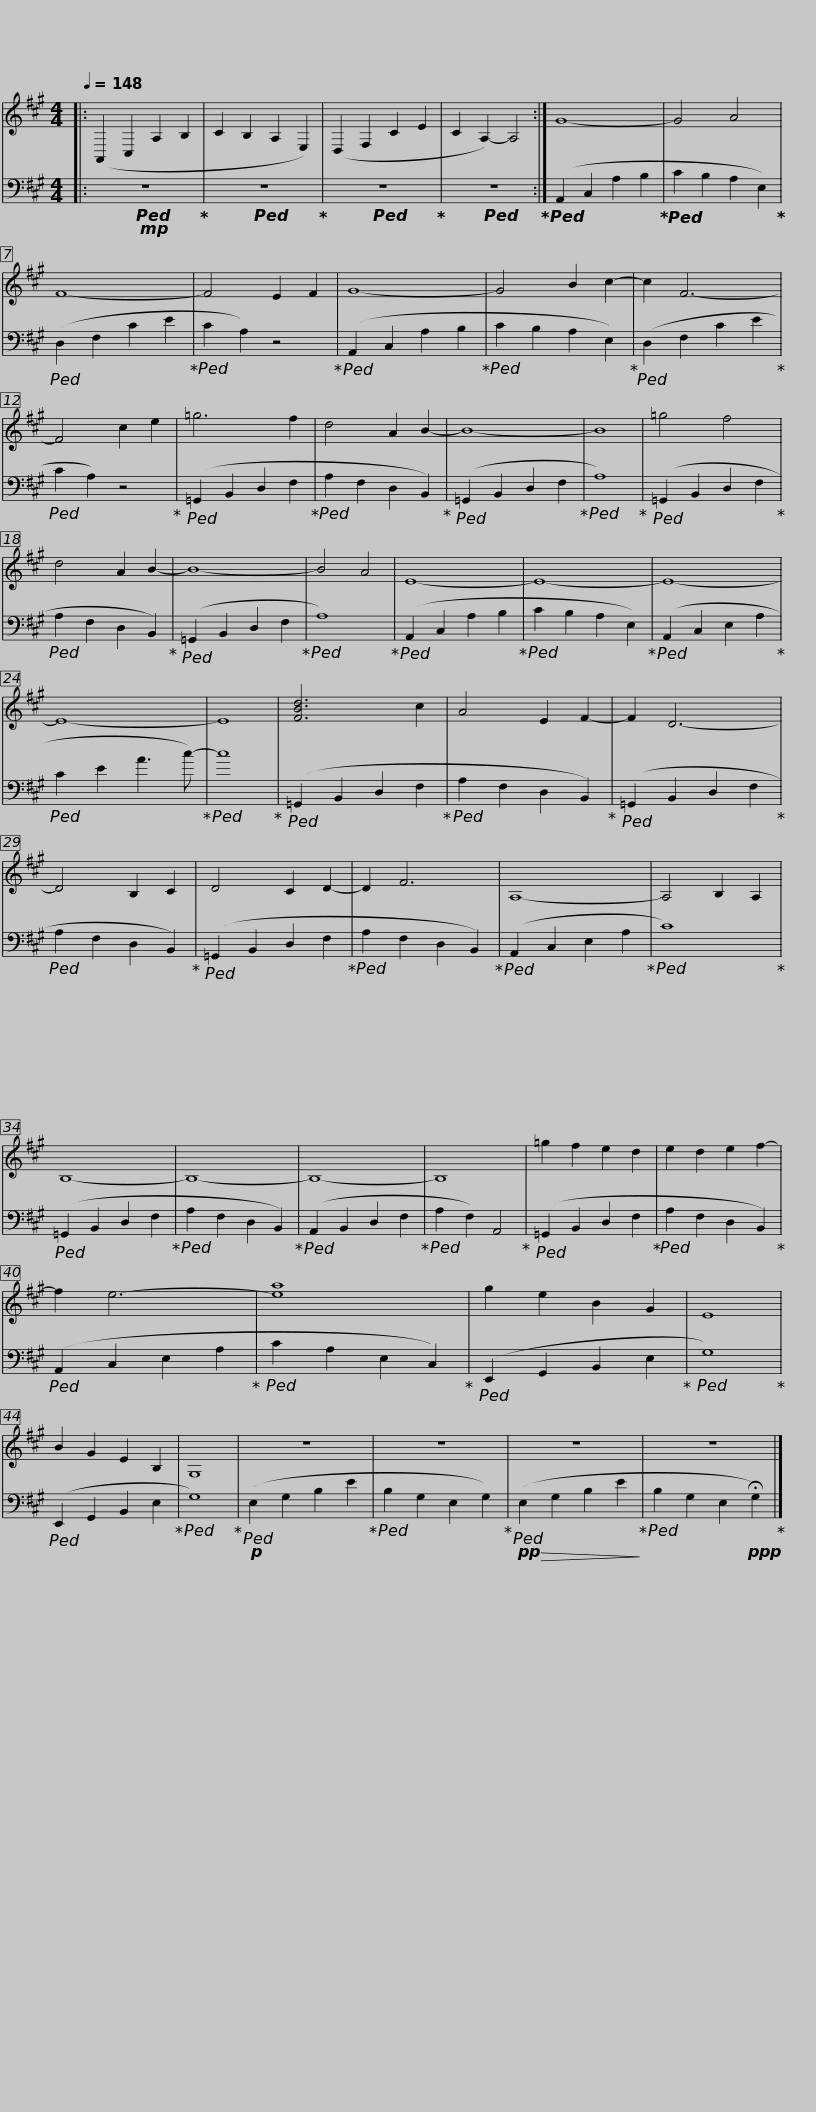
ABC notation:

X:1
%%score { 1 | 2 }
L:1/8
Q:1/4=148
M:4/4
I:linebreak $
K:A
V:1 treble
V:2 bass
V:1
|: (A,,2 C,2 A,2 B,2 | C2 B,2 A,2 E,2) | (D,2 F,2 C2 E2 | C2 A,2-) A,4 :| G8- | %5
 G4 A4 | F8- | F4 E2 F2 |$ G8- | G4 B2 c2- | %10
 c2 F6- | F4 c2 e2 | =g6 f2 | d4 A2 B2- | B8- | %15
 B8 | =g4 f4 | d4 A2 B2- |$ B8- | B4 A4 | %20
 E8- | E8- | E8- | E8- | E8 | %25
 [FBd]6 c2 | A4 E2 F2- | F2 D6- |$ D4 B,2 C2 | D4 C2 D2- | %30
 D2 F6 | A,8- | A,4 B,2 A,2 | B,8- | B,8- | %35
 B,8- | B,8 |$ =g2 f2 e2 d2 | e2 d2 e2 f2- | f2 e6- | %40
 [ea]8 | g2 e2 B2 G2 | E8 | B2 G2 E2 B,2 | G,8 | %45
 z8 | z8 |$ z8 | z8 |] %49
V:2
|:!mp!!ped! z8!ped-up! |!ped! z8!ped-up! |!ped! z8!ped-up! |!ped! z8!ped-up! :|!ped! (A,,2 C,2 A,2 B,2!ped-up! | %5
!ped! C2 B,2 A,2 E,2)!ped-up! |!ped! (D,2 F,2 C2 E2!ped-up! |!ped! C2 A,2) z4!ped-up! |$!ped! (A,,2 C,2 A,2 B,2!ped-up! |!ped! C2 B,2 A,2 E,2)!ped-up! | %10
!ped! (D,2 F,2 C2 E2!ped-up! |!ped! C2 A,2) z4!ped-up! |!ped! (=G,,2 B,,2 D,2 F,2!ped-up! |!ped! A,2 F,2 D,2 B,,2)!ped-up! |!ped! (=G,,2 B,,2 D,2 F,2!ped-up! | %15
!ped! A,8)!ped-up! |!ped! (=G,,2 B,,2 D,2 F,2!ped-up! |!ped! A,2 F,2 D,2 B,,2)!ped-up! |$!ped! (=G,,2 B,,2 D,2 F,2!ped-up! |!ped! A,8)!ped-up! | %20
!ped! (A,,2 C,2 A,2 B,2!ped-up! |!ped! C2 B,2 A,2 E,2)!ped-up! |!ped! (A,,2 C,2 E,2 A,2!ped-up! |!ped! C2 E2 A3 c-)!ped-up! |!ped! c8!ped-up! | %25
!ped! (=G,,2 B,,2 D,2 F,2!ped-up! |!ped! A,2 F,2 D,2 B,,2)!ped-up! |!ped! (=G,,2 B,,2 D,2 F,2!ped-up! |$!ped! A,2 F,2 D,2 B,,2)!ped-up! |!ped! (=G,,2 B,,2 D,2 F,2!ped-up! | %30
!ped! A,2 F,2 D,2 B,,2)!ped-up! |!ped! (A,,2 C,2 E,2 A,2!ped-up! |!ped! C8)!ped-up! |!ped! (=G,,2 B,,2 D,2 F,2!ped-up! |!ped! A,2 F,2 D,2 B,,2)!ped-up! | %35
!ped! (A,,2 B,,2 D,2 F,2!ped-up! |!ped! A,2 F,2) A,,4!ped-up! |$!ped! (=G,,2 B,,2 D,2 F,2!ped-up! |!ped! A,2 F,2 D,2 B,,2)!ped-up! |!ped! (A,,2 C,2 E,2 A,2!ped-up! | %40
!ped! C2 A,2 E,2 C,2)!ped-up! |!ped! (E,,2 G,,2 B,,2 E,2!ped-up! |!ped! G,8)!ped-up! |!ped! (E,,2 G,,2 B,,2 E,2!ped-up! |!ped! G,8)!ped-up! | %45
!p!!ped! (E,2 G,2 B,2 E2!ped-up! |!ped! B,2 G,2 E,2 G,2)!ped-up! |$!pp!!>(!!ped! (E,2 G,2 B,2 E2!>)!!ped-up! |!ped! B,2 G,2 E,2!ppp! !fermata!G,2)!ped-up! |] %49
